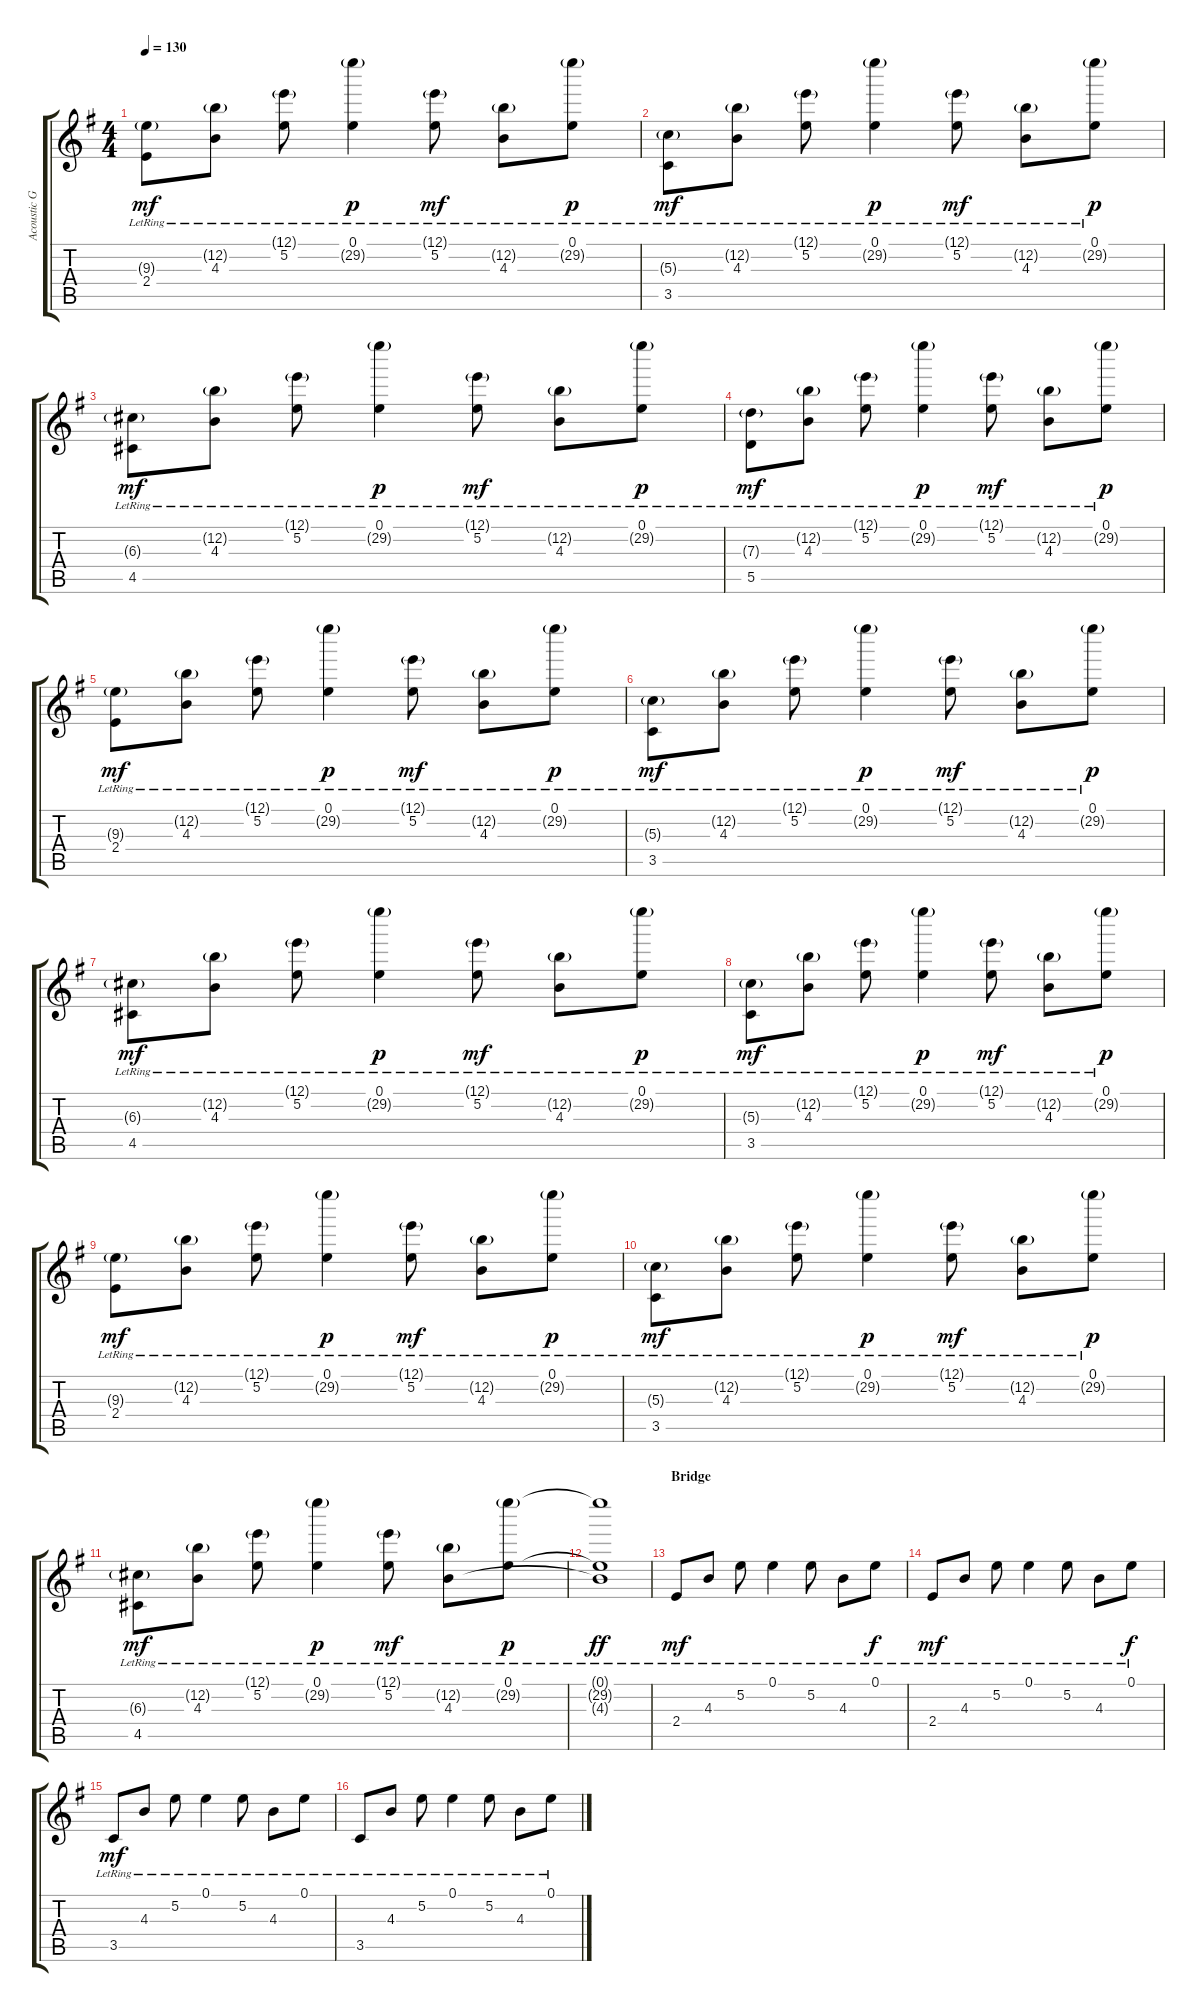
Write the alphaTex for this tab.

\track ("Acoustic Guitar (L)" "Acoustic G") {instrument acousticguitarsteel}
\staff {score tabs}
\tuning (E4 B3 G3 D3 A2 E2) {hide}
\ts (4 4)
\tempo 130
\clef g2
\ks eminor
(9.3{g lr} 2.4{lr}).8{dy mf} (12.2{g lr} 4.3{lr}).8 (12.1{g lr} 5.2{lr}).8 (0.1{lr} 29.2{g lr}).4{dy p} (12.1{g lr} 5.2{lr}).8{dy mf} (12.2{g lr} 4.3{lr}).8 (0.1{lr} 29.2{g lr}).8{dy p} |
(5.3{g lr} 3.5{lr}).8{dy mf} (12.2{g lr} 4.3{lr}).8 (12.1{g lr} 5.2{lr}).8 (0.1{lr} 29.2{g lr}).4{dy p} (12.1{g lr} 5.2{lr}).8{dy mf} (12.2{g lr} 4.3{lr}).8 (0.1{lr} 29.2{g lr}).8{dy p} |
(6.3{g lr} 4.5{lr}).8{dy mf} (12.2{g lr} 4.3{lr}).8 (12.1{g lr} 5.2{lr}).8 (0.1{lr} 29.2{g lr}).4{dy p} (12.1{g lr} 5.2{lr}).8{dy mf} (12.2{g lr} 4.3{lr}).8 (0.1{lr} 29.2{g lr}).8{dy p} |
(7.3{g lr} 5.5{lr}).8{dy mf} (12.2{g lr} 4.3{lr}).8 (12.1{g lr} 5.2{lr}).8 (0.1{lr} 29.2{g lr}).4{dy p} (12.1{g lr} 5.2{lr}).8{dy mf} (12.2{g lr} 4.3{lr}).8 (0.1{lr} 29.2{g lr}).8{dy p} |
(9.3{g lr} 2.4{lr}).8{dy mf} (12.2{g lr} 4.3{lr}).8 (12.1{g lr} 5.2{lr}).8 (0.1{lr} 29.2{g lr}).4{dy p} (12.1{g lr} 5.2{lr}).8{dy mf} (12.2{g lr} 4.3{lr}).8 (0.1{lr} 29.2{g lr}).8{dy p} |
(5.3{g lr} 3.5{lr}).8{dy mf} (12.2{g lr} 4.3{lr}).8 (12.1{g lr} 5.2{lr}).8 (0.1{lr} 29.2{g lr}).4{dy p} (12.1{g lr} 5.2{lr}).8{dy mf} (12.2{g lr} 4.3{lr}).8 (0.1{lr} 29.2{g lr}).8{dy p} |
(6.3{g lr} 4.5{lr}).8{dy mf} (12.2{g lr} 4.3{lr}).8 (12.1{g lr} 5.2{lr}).8 (0.1{lr} 29.2{g lr}).4{dy p} (12.1{g lr} 5.2{lr}).8{dy mf} (12.2{g lr} 4.3{lr}).8 (0.1{lr} 29.2{g lr}).8{dy p} |
(5.3{g lr} 3.5{lr}).8{dy mf} (12.2{g lr} 4.3{lr}).8 (12.1{g lr} 5.2{lr}).8 (0.1{lr} 29.2{g lr}).4{dy p} (12.1{g lr} 5.2{lr}).8{dy mf} (12.2{g lr} 4.3{lr}).8 (0.1{lr} 29.2{g lr}).8{dy p} |
(9.3{g lr} 2.4{lr}).8{dy mf} (12.2{g lr} 4.3{lr}).8 (12.1{g lr} 5.2{lr}).8 (0.1{lr} 29.2{g lr}).4{dy p} (12.1{g lr} 5.2{lr}).8{dy mf} (12.2{g lr} 4.3{lr}).8 (0.1{lr} 29.2{g lr}).8{dy p} |
(5.3{g lr} 3.5{lr}).8{dy mf} (12.2{g lr} 4.3{lr}).8 (12.1{g lr} 5.2{lr}).8 (0.1{lr} 29.2{g lr}).4{dy p} (12.1{g lr} 5.2{lr}).8{dy mf} (12.2{g lr} 4.3{lr}).8 (0.1{lr} 29.2{g lr}).8{dy p} |
(6.3{g lr} 4.5{lr}).8{dy mf} (12.2{g lr} 4.3{lr}).8 (12.1{g lr} 5.2{lr}).8 (0.1{lr} 29.2{g lr}).4{dy p} (12.1{g lr} 5.2{lr}).8{dy mf} (12.2{g lr} 4.3{lr}).8 (0.1{lr} 29.2{g lr}).8{dy p} |
(0.1{lr t} 29.2{lr t} 4.3{lr t}).1{dy ff} |
\section ("" "Bridge")
2.4{lr}.8{dy mf} 4.3{lr}.8 5.2{lr}.8 0.1{lr}.4 5.2{lr}.8 4.3{lr}.8 0.1{lr}.8{dy f} |
2.4{lr}.8{dy mf} 4.3{lr}.8 5.2{lr}.8 0.1{lr}.4 5.2{lr}.8 4.3{lr}.8 0.1{lr}.8{dy f} |
3.5{lr}.8{dy mf} 4.3{lr}.8 5.2{lr}.8 0.1{lr}.4 5.2{lr}.8 4.3{lr}.8 0.1{lr}.8 |
3.5{lr}.8 4.3{lr}.8 5.2{lr}.8 0.1{lr}.4 5.2{lr}.8 4.3{lr}.8 0.1{lr}.8
